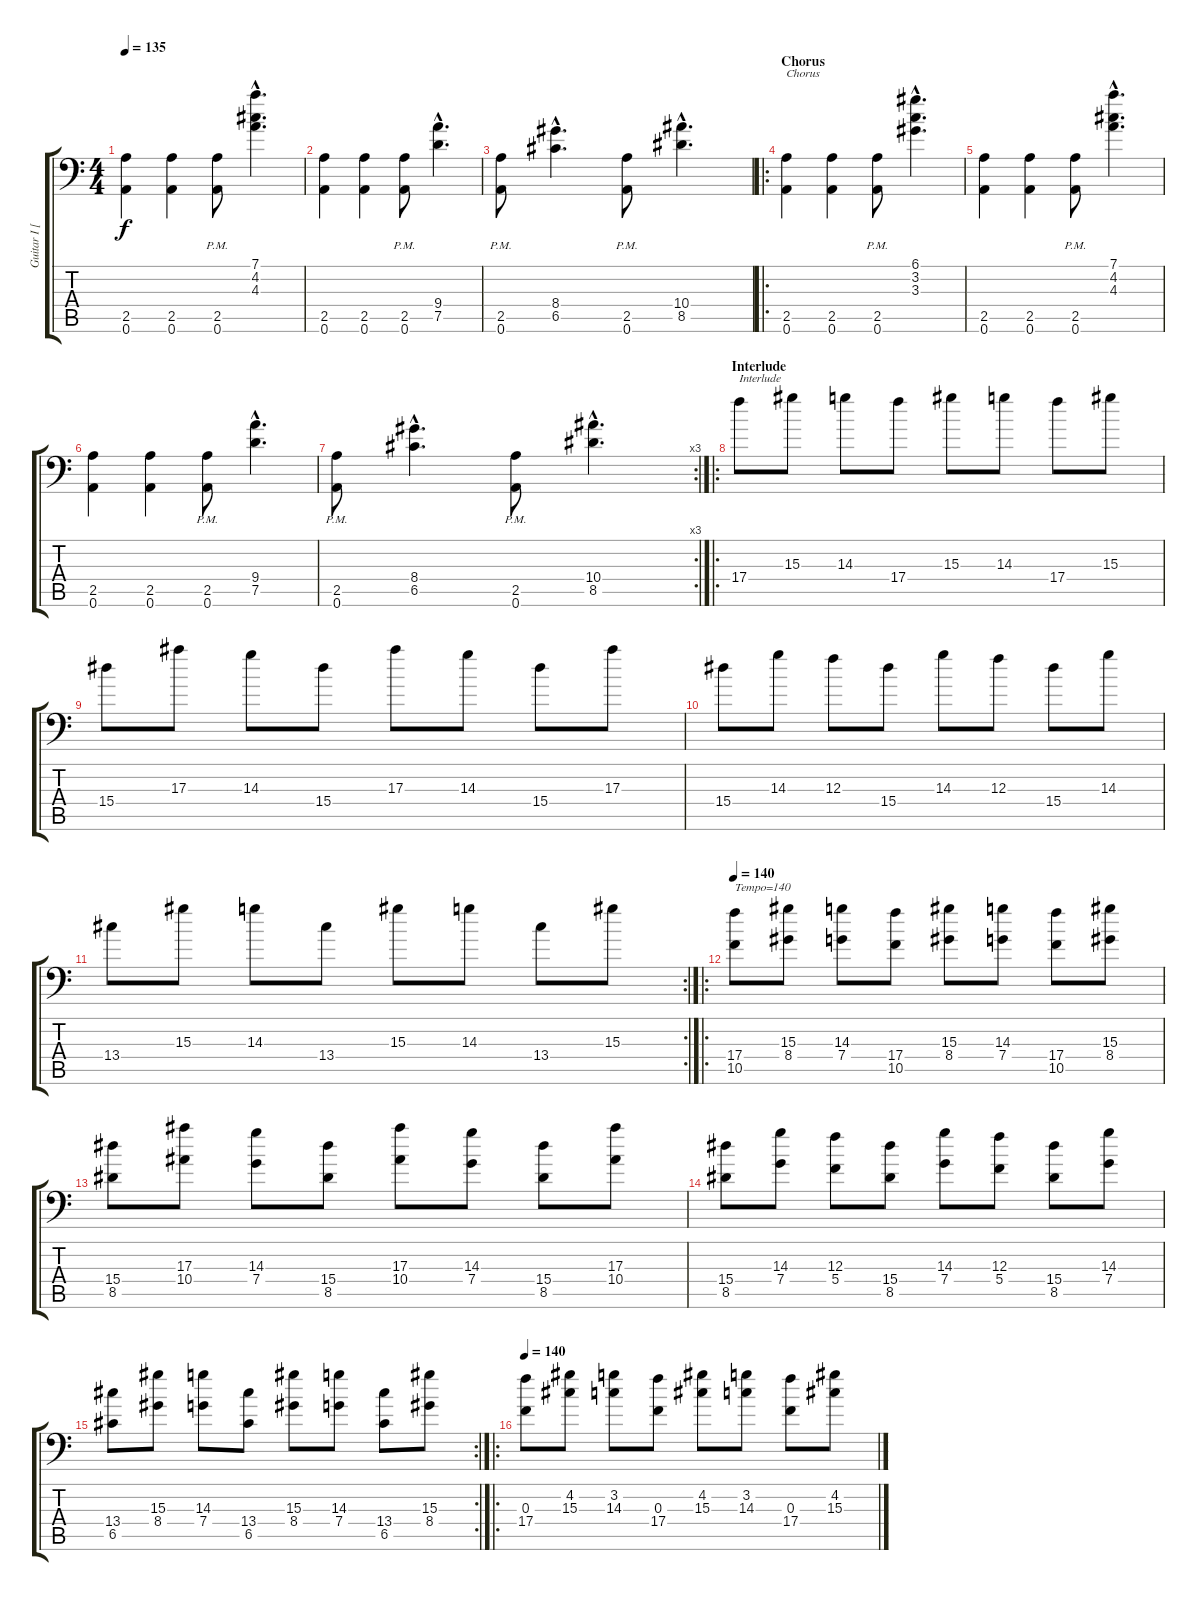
\track ("Guitar I [Brent Hinds]" "Guitar I [") {instrument distortionguitar}
\staff {score tabs}
\tuning (D4 A3 F3 C3 G2 A1) {hide}
\ts (4 4)
\tempo 135
\clef f4
\ks c
(2.5 0.6).4{dy f} (2.5 0.6).4 (2.5{pm} 0.6{pm}).8 (7.1{hac} 4.2{hac} 4.3{hac}).4{d} |
(2.5 0.6).4 (2.5 0.6).4 (2.5{pm} 0.6{pm}).8 (9.4{hac} 7.5{hac}).4{d} |
(2.5{pm} 0.6{pm}).8 (8.4{hac} 6.5{hac}).4{d} (2.5{pm} 0.6{pm}).8 (10.4{hac} 8.5{hac}).4{d} |
\ro
\section ("" "Chorus")
(2.5 0.6).4{txt "Chorus"} (2.5 0.6).4 (2.5{pm} 0.6{pm}).8 (6.1{hac} 3.2{hac} 3.3{hac}).4{d} |
(2.5 0.6).4 (2.5 0.6).4 (2.5{pm} 0.6{pm}).8 (7.1{hac} 4.2{hac} 4.3{hac}).4{d} |
(2.5 0.6).4 (2.5 0.6).4 (2.5{pm} 0.6{pm}).8 (9.4{hac} 7.5{hac}).4{d} |
\rc 3
(2.5{pm} 0.6{pm}).8 (8.4{hac} 6.5{hac}).4{d} (2.5{pm} 0.6{pm}).8 (10.4{hac} 8.5{hac}).4{d} |
\ro
\section ("" "Interlude")
17.4.8{txt "Interlude"} 15.3.8 14.3.8 17.4.8 15.3.8 14.3.8 17.4.8 15.3.8 |
15.4.8 17.3.8 14.3.8 15.4.8 17.3.8 14.3.8 15.4.8 17.3.8 |
15.4.8 14.3.8 12.3.8 15.4.8 14.3.8 12.3.8 15.4.8 14.3.8 |
\rc 2
13.4.8 15.3.8 14.3.8 13.4.8 15.3.8 14.3.8 13.4.8 15.3.8 |
\ro
\tempo 140
(17.4 10.5).8{txt "Tempo=140"} (15.3 8.4).8 (14.3 7.4).8 (17.4 10.5).8 (15.3 8.4).8 (14.3 7.4).8 (17.4 10.5).8 (15.3 8.4).8 |
(15.4 8.5).8 (17.3 10.4).8 (14.3 7.4).8 (15.4 8.5).8 (17.3 10.4).8 (14.3 7.4).8 (15.4 8.5).8 (17.3 10.4).8 |
(15.4 8.5).8 (14.3 7.4).8 (12.3 5.4).8 (15.4 8.5).8 (14.3 7.4).8 (12.3 5.4).8 (15.4 8.5).8 (14.3 7.4).8 |
\rc 2
(13.4 6.5).8 (15.3 8.4).8 (14.3 7.4).8 (13.4 6.5).8 (15.3 8.4).8 (14.3 7.4).8 (13.4 6.5).8 (15.3 8.4).8 |
\ro
\tempo 140
(0.3 17.4).8 (4.2 15.3).8 (3.2 14.3).8 (0.3 17.4).8 (4.2 15.3).8 (3.2 14.3).8 (0.3 17.4).8 (4.2 15.3).8
